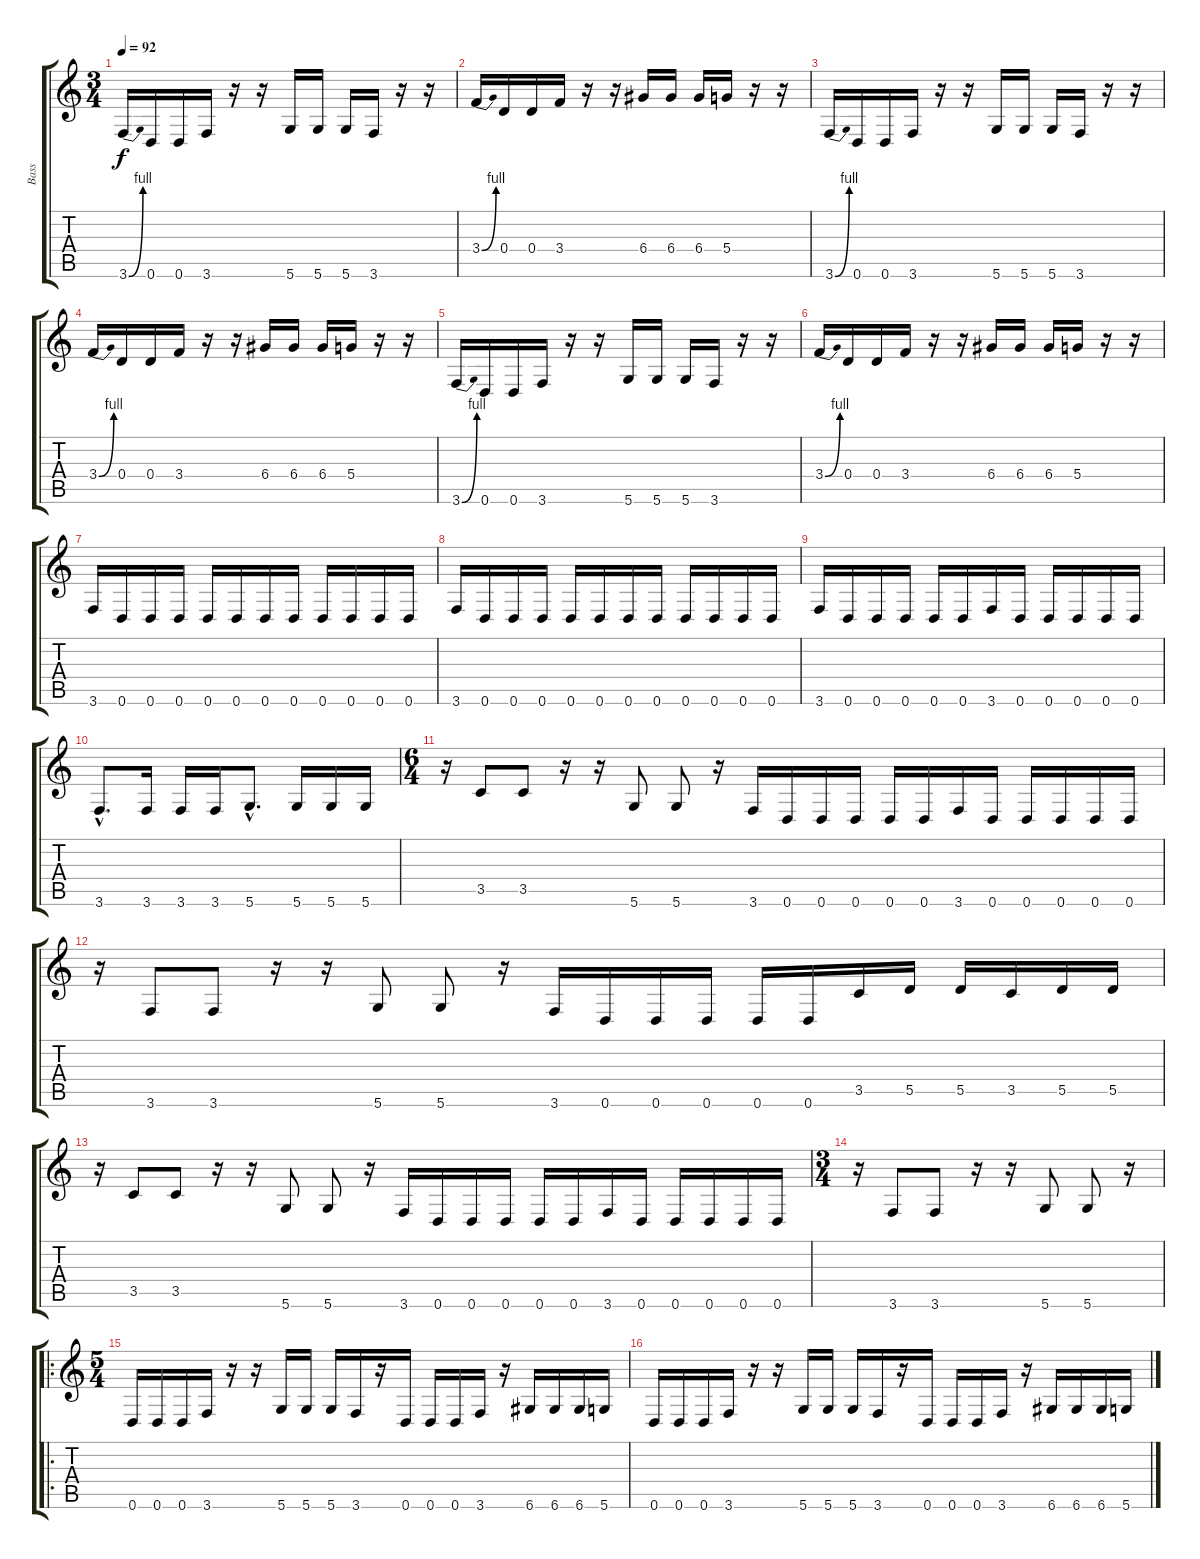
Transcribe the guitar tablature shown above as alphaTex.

\track ("Bass                " "Bass      ") {instrument electricbassfinger}
\staff {score tabs}
\tuning (E4 B3 G3 D3 A2 D2) {hide}
\ts (3 4)
\tempo 92
\clef g2
\ks c
3.6{be (bend 0 0 60 4)}.16{dy f} 0.6.16 0.6.16 3.6.16 r.16 r.16 5.6.16 5.6.16 5.6.16 3.6.16 r.16 r.16 |
3.4{be (bend 0 0 60 4)}.16 0.4.16 0.4.16 3.4.16 r.16 r.16 6.4.16 6.4.16 6.4.16 5.4.16 r.16 r.16 |
3.6{be (bend 0 0 60 4)}.16 0.6.16 0.6.16 3.6.16 r.16 r.16 5.6.16 5.6.16 5.6.16 3.6.16 r.16 r.16 |
3.4{be (bend 0 0 60 4)}.16 0.4.16 0.4.16 3.4.16 r.16 r.16 6.4.16 6.4.16 6.4.16 5.4.16 r.16 r.16 |
3.6{be (bend 0 0 60 4)}.16 0.6.16 0.6.16 3.6.16 r.16 r.16 5.6.16 5.6.16 5.6.16 3.6.16 r.16 r.16 |
3.4{be (bend 0 0 60 4)}.16 0.4.16 0.4.16 3.4.16 r.16 r.16 6.4.16 6.4.16 6.4.16 5.4.16 r.16 r.16 |
3.6.16 0.6.16 0.6.16 0.6.16 0.6.16 0.6.16 0.6.16 0.6.16 0.6.16 0.6.16 0.6.16 0.6.16 |
3.6.16 0.6.16 0.6.16 0.6.16 0.6.16 0.6.16 0.6.16 0.6.16 0.6.16 0.6.16 0.6.16 0.6.16 |
3.6.16 0.6.16 0.6.16 0.6.16 0.6.16 0.6.16 3.6.16 0.6.16 0.6.16 0.6.16 0.6.16 0.6.16 |
3.6{hac}.8{d} 3.6.16 3.6.16 3.6.16 5.6{hac}.8{d} 5.6.16 5.6.16 5.6.16 |
\ts (6 4)
r.16 3.5.8 3.5.8 r.16 r.16 5.6.8 5.6.8 r.16 3.6.16 0.6.16 0.6.16 0.6.16 0.6.16 0.6.16 3.6.16 0.6.16 0.6.16 0.6.16 0.6.16 0.6.16 |
r.16 3.6.8 3.6.8 r.16 r.16 5.6.8 5.6.8 r.16 3.6.16 0.6.16 0.6.16 0.6.16 0.6.16 0.6.16 3.5.16 5.5.16 5.5.16 3.5.16 5.5.16 5.5.16 |
r.16 3.5.8 3.5.8 r.16 r.16 5.6.8 5.6.8 r.16 3.6.16 0.6.16 0.6.16 0.6.16 0.6.16 0.6.16 3.6.16 0.6.16 0.6.16 0.6.16 0.6.16 0.6.16 |
\ts (3 4)
r.16 3.6.8 3.6.8 r.16 r.16 5.6.8 5.6.8 r.16 |
\ro
\ts (5 4)
0.6.16 0.6.16 0.6.16 3.6.16 r.16 r.16 5.6.16 5.6.16 5.6.16 3.6.16 r.16 0.6.16 0.6.16 0.6.16 3.6.16 r.16 6.6.16 6.6.16 6.6.16 5.6.16 |
0.6.16 0.6.16 0.6.16 3.6.16 r.16 r.16 5.6.16 5.6.16 5.6.16 3.6.16 r.16 0.6.16 0.6.16 0.6.16 3.6.16 r.16 6.6.16 6.6.16 6.6.16 5.6.16
